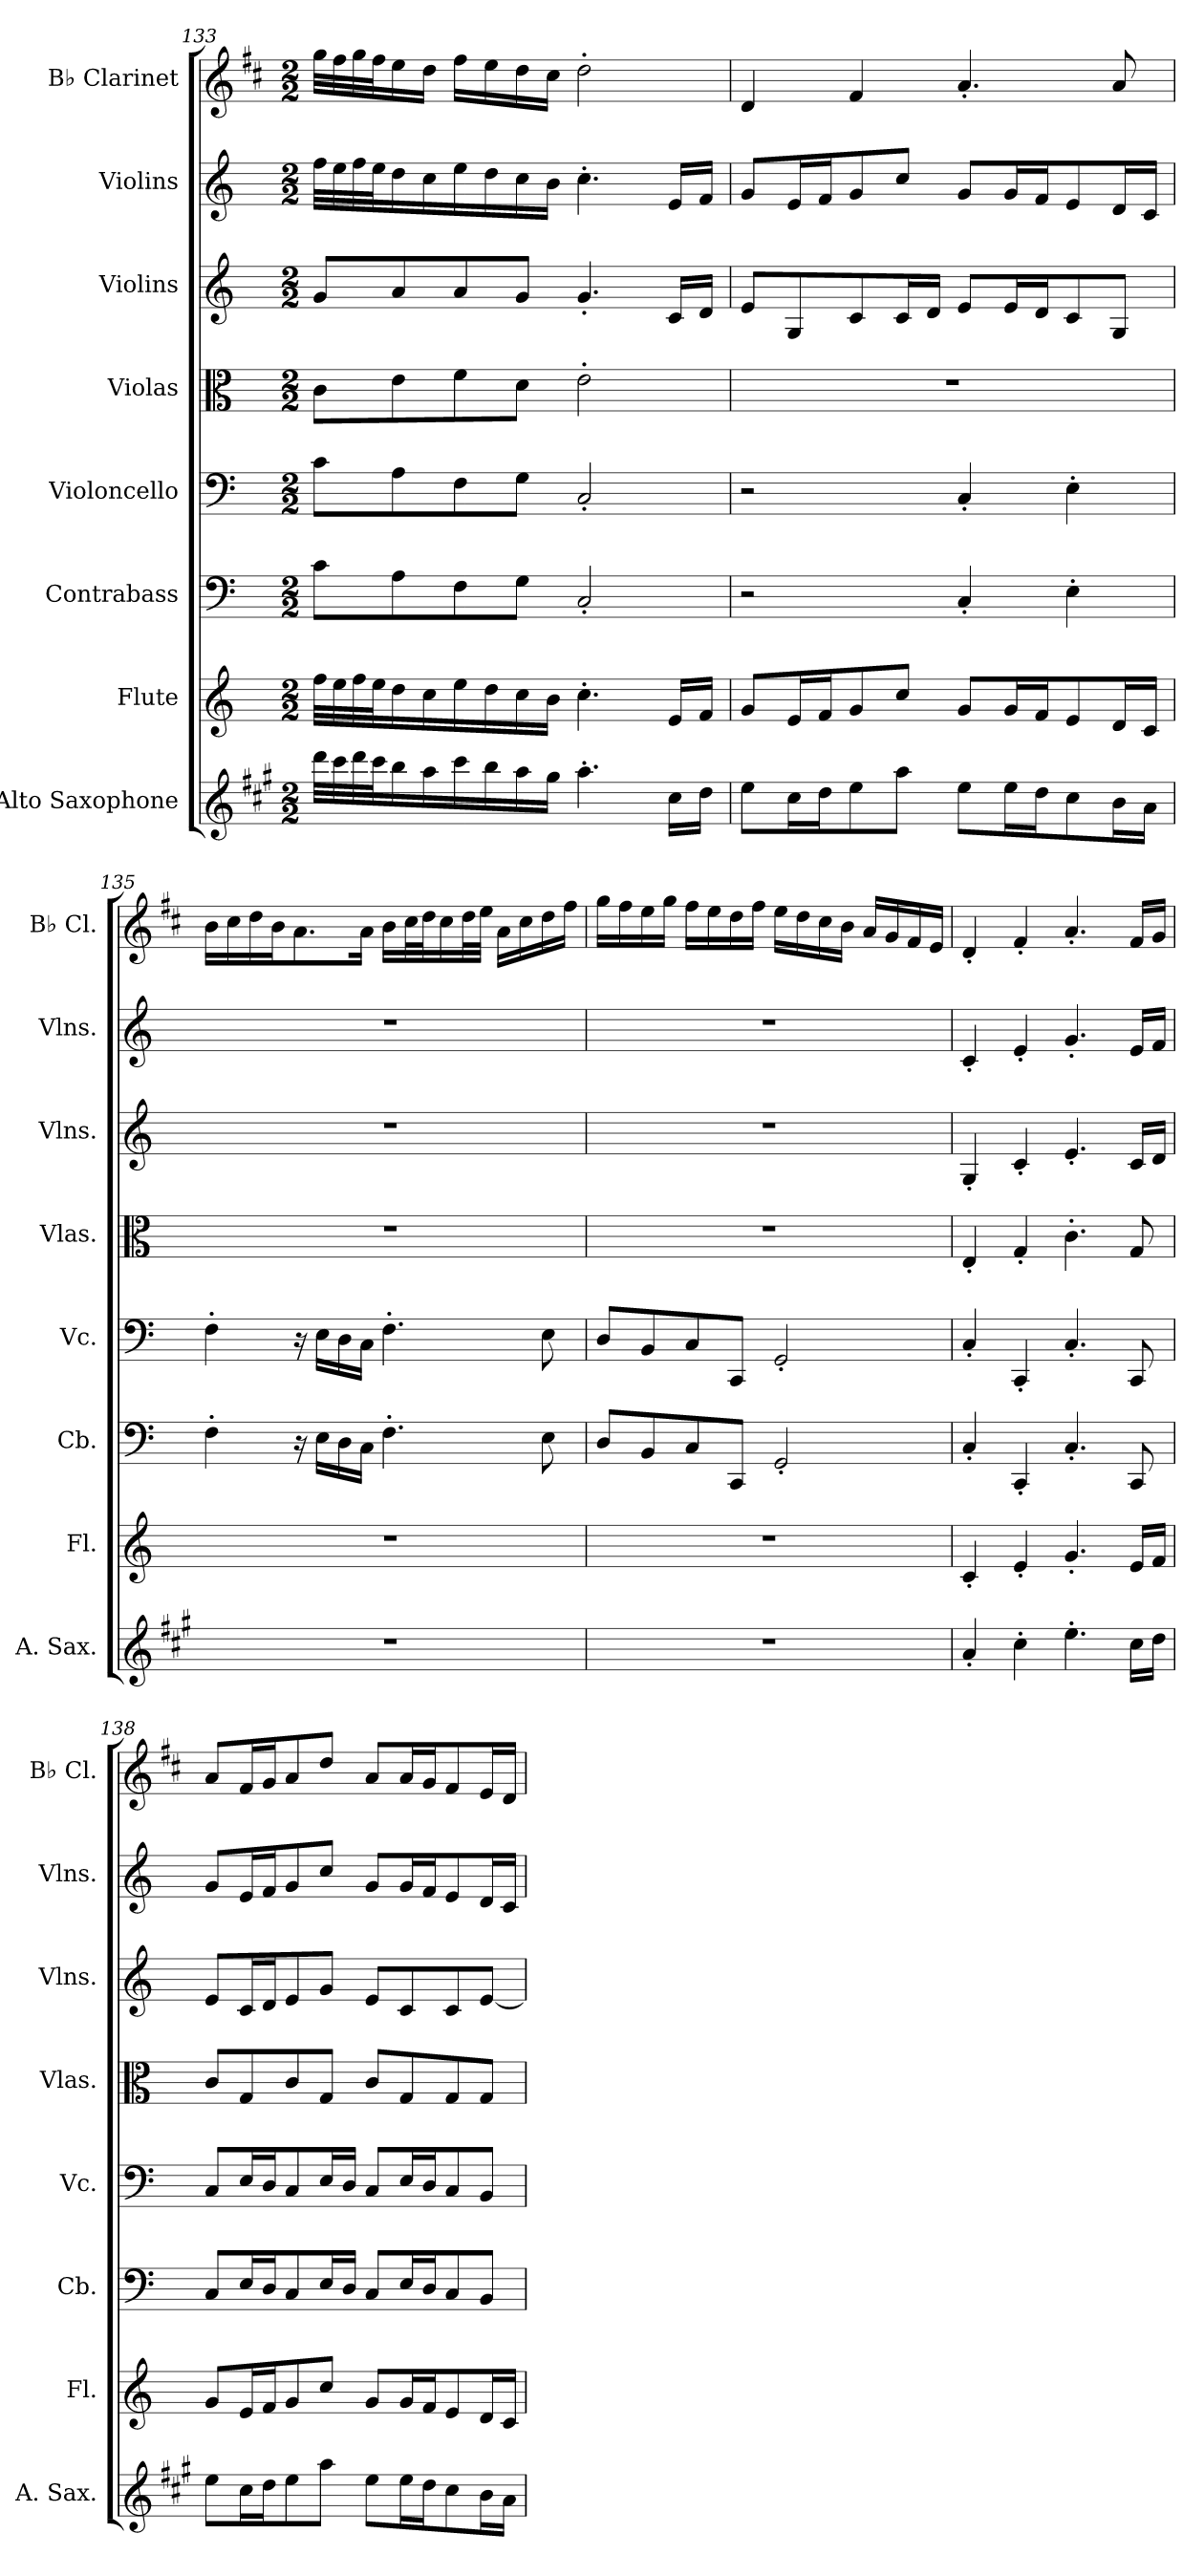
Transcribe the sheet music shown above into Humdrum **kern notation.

**kern	**kern	**kern	**kern	**kern	**kern	**kern	**kern
*part8	*part7	*part6	*part5	*part4	*part3	*part2	*part1
*staff8	*staff7	*staff6	*staff5	*staff4	*staff3	*staff2	*staff1
*I"Alto Saxophone	*I"Flute	*I"Contrabass	*I"Violoncello	*I"Violas	*I"Violins	*I"Violins	*I"B♭ Clarinet
*I'A. Sax.	*I'Fl.	*I'Cb.	*I'Vc.	*I'Vlas.	*I'Vlns.	*I'Vlns.	*I'B♭ Cl.
*clefG2	*clefG2	*clefF4	*clefF4	*clefC3	*clefG2	*clefG2	*clefG2
*ITrd5c9	*	*ITrd7c12	*	*	*	*	*ITrd1c2
*k[]	*k[]	*k[]	*k[]	*k[]	*k[]	*k[]	*k[]
*M2/2	*M2/2	*M2/2	*M2/2	*M2/2	*M2/2	*M2/2	*M2/2
=133	=133	=133	=133	=133	=133	=133	=133
32ff\LLL	32ff\LLL	8C\L	8c\L	8c\L	8g/L	32ff\LLL	32ff\LLL
32ee\	32ee\	.	.	.	.	32ee\	32ee\
32ff\	32ff\	.	.	.	.	32ff\	32ff\
32ee\J	32ee\J	.	.	.	.	32ee\J	32ee\J
16dd\	16dd\	8AA\	8A\	8e\	8a/	16dd\	16dd\
16cc\	16cc\	.	.	.	.	16cc\	16cc\JJ
16ee\	16ee\	8FF\	8F\	8f\	8a/	16ee\	16ee\LL
16dd\	16dd\	.	.	.	.	16dd\	16dd\
16cc\	16cc\	8GG\J	8G\J	8d\J	8g/J	16cc\	16cc\
16b\JJ	16b\JJ	.	.	.	.	16b\JJ	16b\JJ
4.cc'\	4.cc'\	2CC'/	2C'/	2e'\	4.g'/	4.cc'\	2cc'\
16e\LL	16e/LL	.	.	.	16c/LL	16e/LL	.
16f\JJ	16f/JJ	.	.	.	16d/JJ	16f/JJ	.
=134	=134	=134	=134	=134	=134	=134	=134
8g\L	8g/L	2r	2r	1r	8e/L	8g/L	4c/
16e\L	16e/L	.	.	.	8G/	16e/L	.
16f\J	16f/J	.	.	.	.	16f/J	.
8g\	8g/	.	.	.	8c/	8g/	4e/
8cc\J	8cc/J	.	.	.	16c/L	8cc/J	.
.	.	.	.	.	16d/JJ	.	.
8g\L	8g/L	4CC'/	4C'/	.	8e/L	8g/L	4.g'/
16g\L	16g/L	.	.	.	16e/L	16g/L	.
16f\J	16f/J	.	.	.	16d/J	16f/J	.
8e\	8e/	4EE'\	4E'\	.	8c/	8e/	.
16d\L	16d/L	.	.	.	8G/J	16d/L	8g/
16c\JJ	16c/JJ	.	.	.	.	16c/JJ	.
!!LO:LB:g=z
=135	=135	=135	=135	=135	=135	=135	=135
1r	1r	4FF'\	4F'\	1r	1r	1r	16a\LL
.	.	.	.	.	.	.	16b\
.	.	.	.	.	.	.	16cc\
.	.	.	.	.	.	.	16a\J
.	.	16r	16r	.	.	.	8.g\
.	.	16EE\LL	16E\LL	.	.	.	.
.	.	16DD\	16D\	.	.	.	.
.	.	16CC\JJ	16C\JJ	.	.	.	16g\Jk
.	.	4.FF'\	4.F'\	.	.	.	16a\LL
.	.	.	.	.	.	.	32b\L
.	.	.	.	.	.	.	32cc\J
.	.	.	.	.	.	.	16b\
.	.	.	.	.	.	.	32cc\L
.	.	.	.	.	.	.	32dd\JJJ
.	.	.	.	.	.	.	16g\LL
.	.	.	.	.	.	.	16b\
.	.	8EE\	8E\	.	.	.	16cc\
.	.	.	.	.	.	.	16ee\JJ
=136	=136	=136	=136	=136	=136	=136	=136
1r	1r	8DD/L	8D/L	1r	1r	1r	16ff\LL
.	.	.	.	.	.	.	16ee\
.	.	8BBB/	8BB/	.	.	.	16dd\
.	.	.	.	.	.	.	16ff\JJ
.	.	8CC/	8C/	.	.	.	16ee\LL
.	.	.	.	.	.	.	16dd\
.	.	8CCC/J	8CC/J	.	.	.	16cc\
.	.	.	.	.	.	.	16ee\JJ
.	.	2GGG'/	2GG'/	.	.	.	16dd\LL
.	.	.	.	.	.	.	16cc\
.	.	.	.	.	.	.	16b\
.	.	.	.	.	.	.	16a\JJ
.	.	.	.	.	.	.	16g/LL
.	.	.	.	.	.	.	16f/
.	.	.	.	.	.	.	16e/
.	.	.	.	.	.	.	16d/JJ
=137	=137	=137	=137	=137	=137	=137	=137
4c'/	4c'/	4CC'/	4C'/	4E'/	4G'/	4c'/	4c'/
4e'\	4e'/	4CCC'/	4CC'/	4G'/	4c'/	4e'/	4e'/
4.g'\	4.g'/	4.CC'/	4.C'/	4.c'\	4.e'/	4.g'/	4.g'/
16e\LL	16e/LL	8CCC/	8CC/	8G/	16c/LL	16e/LL	16e/LL
16f\JJ	16f/JJ	.	.	.	16d/JJ	16f/JJ	16f/JJ
!!LO:LB:g=z
=138	=138	=138	=138	=138	=138	=138	=138
8g\L	8g/L	8CC/L	8C/L	8c/L	8e/L	8g/L	8g/L
16e\L	16e/L	16EE/L	16E/L	8G/	16c/L	16e/L	16e/L
16f\J	16f/J	16DD/J	16D/J	.	16d/J	16f/J	16f/J
8g\	8g/	8CC/	8C/	8c/	8e/	8g/	8g/
8cc\J	8cc/J	16EE/L	16E/L	8G/J	8g/J	8cc/J	8cc/J
.	.	16DD/JJ	16D/JJ	.	.	.	.
8g\L	8g/L	8CC/L	8C/L	8c/L	8e/L	8g/L	8g/L
16g\L	16g/L	16EE/L	16E/L	8G/	8c/	16g/L	16g/L
16f\J	16f/J	16DD/J	16D/J	.	.	16f/J	16f/J
8e\	8e/	8CC/	8C/	8G/	8c/	8e/	8e/
16d\L	16d/L	8BBB/J	8BB/J	8G/J	[8e/J	16d/L	16d/L
16c\JJ	16c/JJ	.	.	.	.	16c/JJ	16c/JJ
=	=	=	=	=	=	=	=
*-	*-	*-	*-	*-	*-	*-	*-
